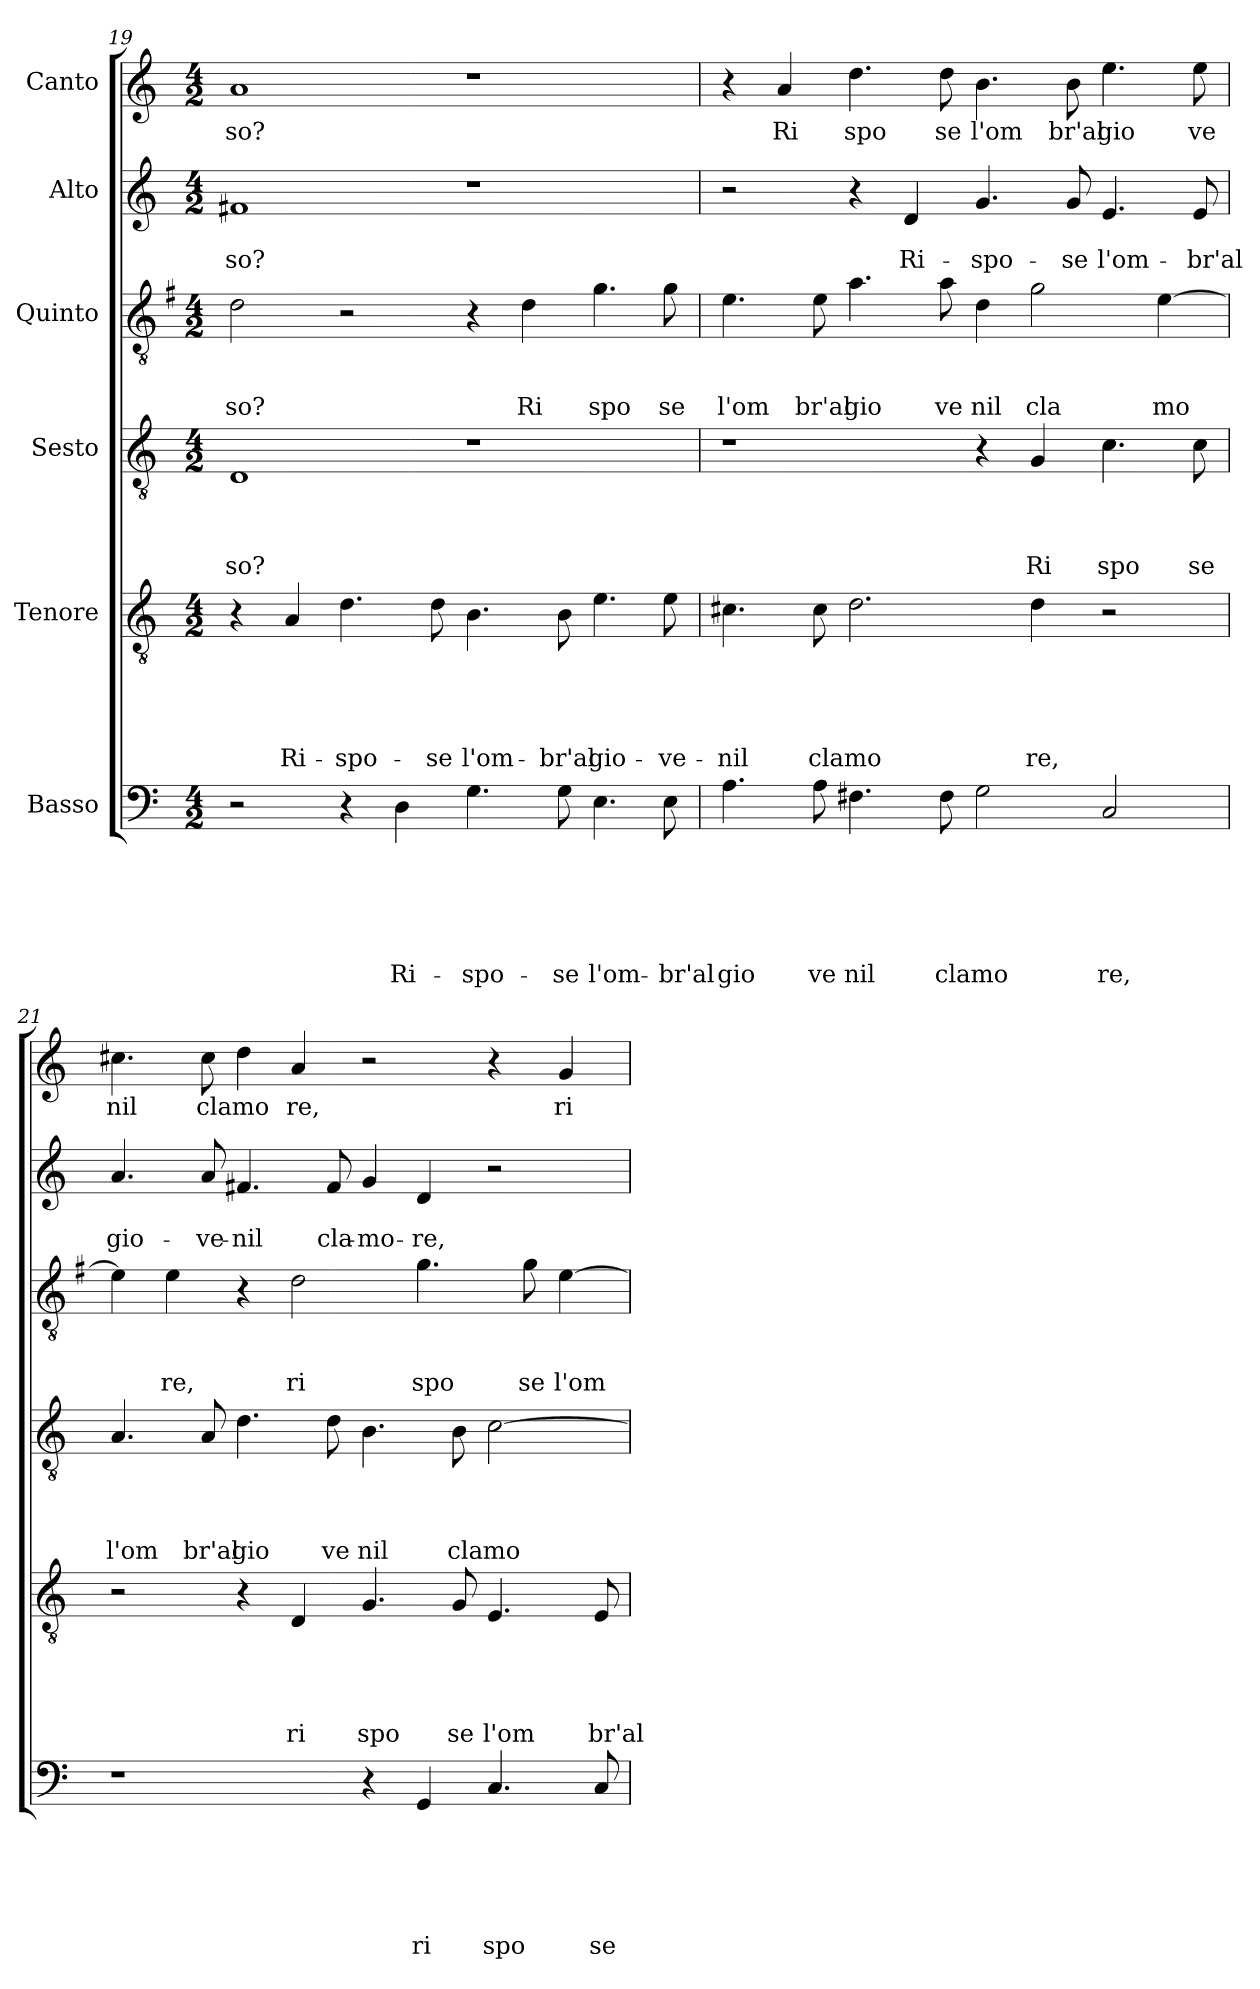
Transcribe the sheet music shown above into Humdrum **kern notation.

**kern	**text	**text	**text	**text	**text	**text	**kern	**text	**text	**text	**text	**text	**kern	**text	**text	**text	**text	**kern	**text	**text	**text	**kern	**text	**text	**kern	**text
*part6	*part6	*part6	*part6	*part6	*part6	*part6	*part5	*part5	*part5	*part5	*part5	*part5	*part4	*part4	*part4	*part4	*part4	*part3	*part3	*part3	*part3	*part2	*part2	*part2	*part1	*part1
*staff6	*staff6	*staff6	*staff6	*staff6	*staff6	*staff6	*staff5	*staff5	*staff5	*staff5	*staff5	*staff5	*staff4	*staff4	*staff4	*staff4	*staff4	*staff3	*staff3	*staff3	*staff3	*staff2	*staff2	*staff2	*staff1	*staff1
*I"Basso	*	*	*	*	*	*	*I"Tenore	*	*	*	*	*	*I"Sesto	*	*	*	*	*I"Quinto	*	*	*	*I"Alto	*	*	*I"Canto	*
*clefF4	*	*	*	*	*	*	*clefGv2	*	*	*	*	*	*clefGv2	*	*	*	*	*clefGv2	*	*	*	*clefG2	*	*	*clefG2	*
*	*	*	*	*	*	*	*	*	*	*	*	*	*	*	*	*	*	*ITrd-3c-5	*	*	*	*	*	*	*	*
*k[]	*	*	*	*	*	*	*k[]	*	*	*	*	*	*k[]	*	*	*	*	*k[]	*	*	*	*k[]	*	*	*k[]	*
*C:	*	*	*	*	*	*	*C:	*	*	*	*	*	*C:	*	*	*	*	*C:	*	*	*	*C:	*	*	*C:	*
*M4/2	*	*	*	*	*	*	*M4/2	*	*	*	*	*	*M4/2	*	*	*	*	*M4/2	*	*	*	*M4/2	*	*	*M4/2	*
=19	=19	=19	=19	=19	=19	=19	=19	=19	=19	=19	=19	=19	=19	=19	=19	=19	=19	=19	=19	=19	=19	=19	=19	=19	=19	=19
!	!	!	!	!	!	!	!	!	!	!	!	!	!	!	!	!	!LO:LY:b	!	!	!	!LO:LY:b	!	!	!LO:LY:b	!	!LO:LY:b
2r	.	.	.	.	.	.	4r	.	.	.	.	.	1D	.	.	.	-so?	2g\	.	.	so?	1f#X	.	so?	1a	so?
!	!	!	!	!	!	!	!	!	!	!	!	!LO:LY:b	!	!	!	!	!	!	!	!	!	!	!	!	!	!
.	.	.	.	.	.	.	4A/	.	.	.	.	Ri-	.	.	.	.	.	.	.	.	.	.	.	.	.	.
!	!	!	!	!	!	!	!	!	!	!	!	!LO:LY:b	!	!	!	!	!	!	!	!	!	!	!	!	!	!
4r	.	.	.	.	.	.	4.d\	.	.	.	.	-spo-	.	.	.	.	.	2r	.	.	.	.	.	.	.	.
!	!	!	!	!	!	!LO:LY:b	!	!	!	!	!	!	!	!	!	!	!	!	!	!	!	!	!	!	!	!
4D\	.	.	.	.	.	Ri-	.	.	.	.	.	.	.	.	.	.	.	.	.	.	.	.	.	.	.	.
!	!	!	!	!	!	!	!	!	!	!	!	!LO:LY:b	!	!	!	!	!	!	!	!	!	!	!	!	!	!
.	.	.	.	.	.	.	8d\	.	.	.	.	-se	.	.	.	.	.	.	.	.	.	.	.	.	.	.
!	!	!	!	!	!	!LO:LY:b	!	!	!	!	!	!LO:LY:b	!	!	!	!	!	!	!	!	!	!	!	!	!	!
4.G\	.	.	.	.	.	-spo-	4.B\	.	.	.	.	l'om-	1r	.	.	.	.	4r	.	.	.	1r	.	.	1r	.
!	!	!	!	!	!	!	!	!	!	!	!	!	!	!	!	!	!	!	!	!	!LO:LY:b	!	!	!	!	!
.	.	.	.	.	.	.	.	.	.	.	.	.	.	.	.	.	.	4g\	.	.	Ri	.	.	.	.	.
!	!	!	!	!	!	!LO:LY:b	!	!	!	!	!	!LO:LY:b	!	!	!	!	!	!	!	!	!	!	!	!	!	!
8G\	.	.	.	.	.	-se	8B\	.	.	.	.	-br'al	.	.	.	.	.	.	.	.	.	.	.	.	.	.
!	!	!	!	!	!	!LO:LY:b	!	!	!	!	!	!LO:LY:b	!	!	!	!	!	!	!	!	!LO:LY:b	!	!	!	!	!
4.E\	.	.	.	.	.	l'om-	4.e\	.	.	.	.	gio-	.	.	.	.	.	4.cc\	.	.	spo	.	.	.	.	.
!	!	!	!	!	!	!LO:LY:b	!	!	!	!	!	!LO:LY:b	!	!	!	!	!	!	!	!	!LO:LY:b	!	!	!	!	!
8E\	.	.	.	.	.	-br'al	8e\	.	.	.	.	-ve-	.	.	.	.	.	8cc\	.	.	se	.	.	.	.	.
!!LO:PB:g=z
=20	=20	=20	=20	=20	=20	=20	=20	=20	=20	=20	=20	=20	=20	=20	=20	=20	=20	=20	=20	=20	=20	=20	=20	=20	=20	=20
!	!	!	!	!	!	!LO:LY:b	!	!	!	!	!	!LO:LY:b	!	!	!	!	!	!	!	!	!LO:LY:b	!	!	!	!	!
4.A\	.	.	.	.	.	gio	4.c#X\	.	.	.	.	-nil	1r	.	.	.	.	4.a\	.	.	l'om	2r	.	.	4r	.
!	!	!	!	!	!	!	!	!	!	!	!	!	!	!	!	!	!	!	!	!	!	!	!	!	!	!LO:LY:b
.	.	.	.	.	.	.	.	.	.	.	.	.	.	.	.	.	.	.	.	.	.	.	.	.	4a/	Ri
!	!	!	!	!	!	!LO:LY:b	!	!	!	!	!	!LO:LY:b	!	!	!	!	!	!	!	!	!LO:LY:b	!	!	!	!	!
8A\	.	.	.	.	.	ve	8c#\	.	.	.	.	cla	.	.	.	.	.	8a\	.	.	br'al	.	.	.	.	.
!	!	!	!	!	!	!LO:LY:b	!	!	!	!	!	!LO:LY:b	!	!	!	!	!	!	!	!	!LO:LY:b	!	!	!	!	!LO:LY:b
4.F#X\	.	.	.	.	.	nil	2.d\	.	.	.	.	mo	.	.	.	.	.	4.dd\	.	.	gio	4r	.	.	4.dd\	spo
!	!	!	!	!	!	!	!	!	!	!	!	!	!	!	!	!	!	!	!	!	!	!	!	!LO:LY:b	!	!
.	.	.	.	.	.	.	.	.	.	.	.	.	.	.	.	.	.	.	.	.	.	4d/	.	Ri-	.	.
!	!	!	!	!	!	!LO:LY:b	!	!	!	!	!	!	!	!	!	!	!	!	!	!	!LO:LY:b	!	!	!	!	!LO:LY:b
8F#\	.	.	.	.	.	cla	.	.	.	.	.	.	.	.	.	.	.	8dd\	.	.	ve	.	.	.	8dd\	se
!	!	!	!	!	!	!LO:LY:b	!	!	!	!	!	!	!	!	!	!	!	!	!	!	!LO:LY:b	!	!	!LO:LY:b	!	!LO:LY:b
2G\	.	.	.	.	.	mo	.	.	.	.	.	.	4r	.	.	.	.	4g\	.	.	nil	4.g/	.	-spo-	4.b\	l'om
!	!	!	!	!	!	!	!	!	!	!	!	!LO:LY:b	!	!	!	!	!LO:LY:b	!	!	!	!LO:LY:b	!	!	!	!	!
.	.	.	.	.	.	.	4d\	.	.	.	.	re,	4G/	.	.	.	Ri	2cc\	.	.	cla	.	.	.	.	.
!	!	!	!	!	!	!	!	!	!	!	!	!	!	!	!	!	!	!	!	!	!	!	!	!LO:LY:b	!	!LO:LY:b
.	.	.	.	.	.	.	.	.	.	.	.	.	.	.	.	.	.	.	.	.	.	8g/	.	-se	8b\	br'al
!	!	!	!	!	!	!LO:LY:b	!	!	!	!	!	!	!	!	!	!	!LO:LY:b	!	!	!	!	!	!	!LO:LY:b	!	!LO:LY:b
2C/	.	.	.	.	.	re,	2r	.	.	.	.	.	4.c\	.	.	.	spo	.	.	.	.	4.e/	.	l'om-	4.ee\	gio
!	!	!	!	!	!	!	!	!	!	!	!	!	!	!	!	!	!	!	!	!	!LO:LY:b	!	!	!	!	!
.	.	.	.	.	.	.	.	.	.	.	.	.	.	.	.	.	.	[>4a\	.	.	mo	.	.	.	.	.
!	!	!	!	!	!	!	!	!	!	!	!	!	!	!	!	!	!LO:LY:b	!	!	!	!	!	!	!LO:LY:b	!	!LO:LY:b
.	.	.	.	.	.	.	.	.	.	.	.	.	8c\	.	.	.	se	.	.	.	.	8e/	.	-br'al	8ee\	ve
=21	=21	=21	=21	=21	=21	=21	=21	=21	=21	=21	=21	=21	=21	=21	=21	=21	=21	=21	=21	=21	=21	=21	=21	=21	=21	=21
!	!	!	!	!	!	!	!	!	!	!	!	!	!	!	!	!	!LO:LY:b	!	!	!	!	!	!	!LO:LY:b	!	!LO:LY:b
1r	.	.	.	.	.	.	2r	.	.	.	.	.	4.A/	.	.	.	l'om	4a\]	.	.	.	4.a/	.	gio-	4.cc#X\	nil
!	!	!	!	!	!	!	!	!	!	!	!	!	!	!	!	!	!	!	!	!	!LO:LY:b	!	!	!	!	!
.	.	.	.	.	.	.	.	.	.	.	.	.	.	.	.	.	.	4a\	.	.	re,	.	.	.	.	.
!	!	!	!	!	!	!	!	!	!	!	!	!	!	!	!	!	!LO:LY:b	!	!	!	!	!	!	!LO:LY:b	!	!LO:LY:b
.	.	.	.	.	.	.	.	.	.	.	.	.	8A/	.	.	.	br'al	.	.	.	.	8a/	.	-ve-	8cc#\	cla
!	!	!	!	!	!	!	!	!	!	!	!	!	!	!	!	!	!LO:LY:b	!	!	!	!	!	!	!LO:LY:b	!	!LO:LY:b
.	.	.	.	.	.	.	4r	.	.	.	.	.	4.d\	.	.	.	gio	4r	.	.	.	4.f#X/	.	-nil	4dd\	mo
!	!	!	!	!	!	!	!	!	!	!	!	!LO:LY:b	!	!	!	!	!	!	!	!	!LO:LY:b	!	!	!	!	!LO:LY:b
.	.	.	.	.	.	.	4D/	.	.	.	.	ri	.	.	.	.	.	2g\	.	.	ri	.	.	.	4a/	re,
!	!	!	!	!	!	!	!	!	!	!	!	!	!	!	!	!	!LO:LY:b	!	!	!	!	!	!	!LO:LY:b	!	!
.	.	.	.	.	.	.	.	.	.	.	.	.	8d\	.	.	.	ve	.	.	.	.	8f#/	.	cla-	.	.
!	!	!	!	!	!	!	!	!	!	!	!	!LO:LY:b	!	!	!	!	!LO:LY:b	!	!	!	!	!	!	!LO:LY:b	!	!
4r	.	.	.	.	.	.	4.G/	.	.	.	.	spo	4.B\	.	.	.	nil	.	.	.	.	4g/	.	-mo-	2r	.
!	!	!	!	!	!	!LO:LY:b	!	!	!	!	!	!	!	!	!	!	!	!	!	!	!LO:LY:b	!	!	!LO:LY:b	!	!
4GG/	.	.	.	.	.	ri	.	.	.	.	.	.	.	.	.	.	.	4.cc\	.	.	spo	4d/	.	-re,	.	.
!	!	!	!	!	!	!	!	!	!	!	!	!LO:LY:b	!	!	!	!	!LO:LY:b	!	!	!	!	!	!	!	!	!
.	.	.	.	.	.	.	8G/	.	.	.	.	se	8B\	.	.	.	cla	.	.	.	.	.	.	.	.	.
!	!	!	!	!	!	!LO:LY:b	!	!	!	!	!	!LO:LY:b	!	!	!	!	!LO:LY:b	!	!	!	!	!	!	!	!	!
4.C/	.	.	.	.	.	spo	4.E/	.	.	.	.	l'om	[>2c\	.	.	.	mo	.	.	.	.	2r	.	.	4r	.
!	!	!	!	!	!	!	!	!	!	!	!	!	!	!	!	!	!	!	!	!	!LO:LY:b	!	!	!	!	!
.	.	.	.	.	.	.	.	.	.	.	.	.	.	.	.	.	.	8cc\	.	.	se	.	.	.	.	.
!	!	!	!	!	!	!	!	!	!	!	!	!	!	!	!	!	!	!	!	!	!LO:LY:b	!	!	!	!	!LO:LY:b
.	.	.	.	.	.	.	.	.	.	.	.	.	.	.	.	.	.	[>4a\	.	.	l'om	.	.	.	4g/	ri
!	!	!	!	!	!	!LO:LY:b	!	!	!	!	!	!LO:LY:b	!	!	!	!	!	!	!	!	!	!	!	!	!	!
8C/	.	.	.	.	.	se	8E/	.	.	.	.	br'al	.	.	.	.	.	.	.	.	.	.	.	.	.	.
=	=	=	=	=	=	=	=	=	=	=	=	=	=	=	=	=	=	=	=	=	=	=	=	=	=	=
*-	*-	*-	*-	*-	*-	*-	*-	*-	*-	*-	*-	*-	*-	*-	*-	*-	*-	*-	*-	*-	*-	*-	*-	*-	*-	*-
